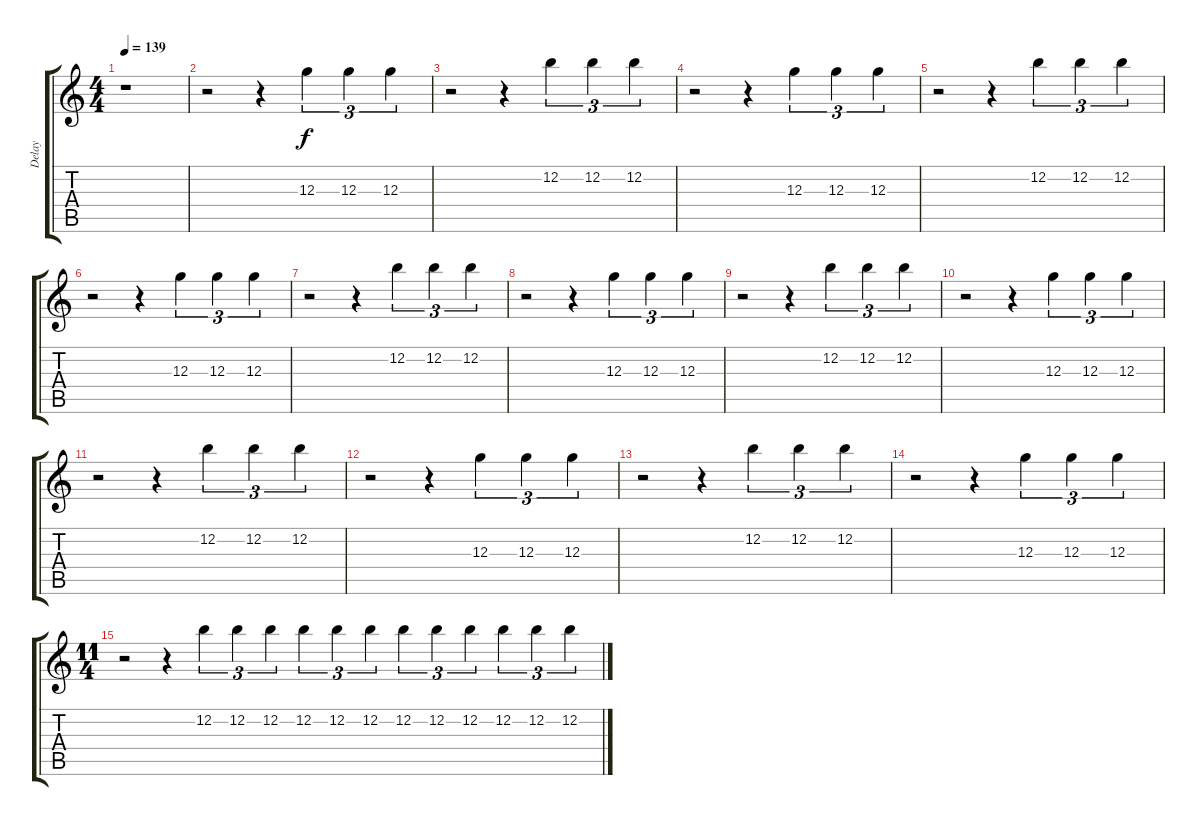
\track ("Delay" "Delay") {instrument distortionguitar}
\staff {score tabs}
\tuning (E4 B3 G3 D3 A2 E2) {hide}
\ts (4 4)
\tempo 139
\clef g2
\ks c
r.1{dy f} |
r.2 r.4{volume 13} 12.3.4{tu (3 2) volume 9} 12.3.4{tu (3 2)} 12.3.4{tu (3 2)} |
r.2 r.4{volume 13} 12.2.4{tu (3 2) volume 9} 12.2.4{tu (3 2)} 12.2.4{tu (3 2)} |
r.2 r.4{volume 13} 12.3.4{tu (3 2) volume 9} 12.3.4{tu (3 2)} 12.3.4{tu (3 2)} |
r.2 r.4{volume 13} 12.2.4{tu (3 2) volume 9} 12.2.4{tu (3 2)} 12.2.4{tu (3 2)} |
r.2 r.4{volume 13} 12.3.4{tu (3 2) volume 9} 12.3.4{tu (3 2)} 12.3.4{tu (3 2)} |
r.2 r.4{volume 13} 12.2.4{tu (3 2) volume 9} 12.2.4{tu (3 2)} 12.2.4{tu (3 2)} |
r.2 r.4{volume 13} 12.3.4{tu (3 2) volume 9} 12.3.4{tu (3 2)} 12.3.4{tu (3 2)} |
r.2 r.4{volume 13} 12.2.4{tu (3 2) volume 9} 12.2.4{tu (3 2)} 12.2.4{tu (3 2)} |
r.2 r.4{volume 13} 12.3.4{tu (3 2) volume 9} 12.3.4{tu (3 2)} 12.3.4{tu (3 2)} |
r.2 r.4{volume 13} 12.2.4{tu (3 2) volume 9} 12.2.4{tu (3 2)} 12.2.4{tu (3 2)} |
r.2 r.4{volume 13} 12.3.4{tu (3 2) volume 9} 12.3.4{tu (3 2)} 12.3.4{tu (3 2)} |
r.2 r.4{volume 13} 12.2.4{tu (3 2) volume 9} 12.2.4{tu (3 2)} 12.2.4{tu (3 2)} |
r.2 r.4{volume 13} 12.3.4{tu (3 2) volume 9} 12.3.4{tu (3 2)} 12.3.4{tu (3 2)} |
\ts (11 4)
r.2 r.4{volume 13} 12.2.4{tu (3 2) volume 0} 12.2.4{tu (3 2)} 12.2.4{tu (3 2)} 12.2.4{tu (3 2)} 12.2.4{tu (3 2)} 12.2.4{tu (3 2)} 12.2.4{tu (3 2)} 12.2.4{tu (3 2)} 12.2.4{tu (3 2)} 12.2.4{tu (3 2)} 12.2.4{tu (3 2)} 12.2.4{tu (3 2)}
